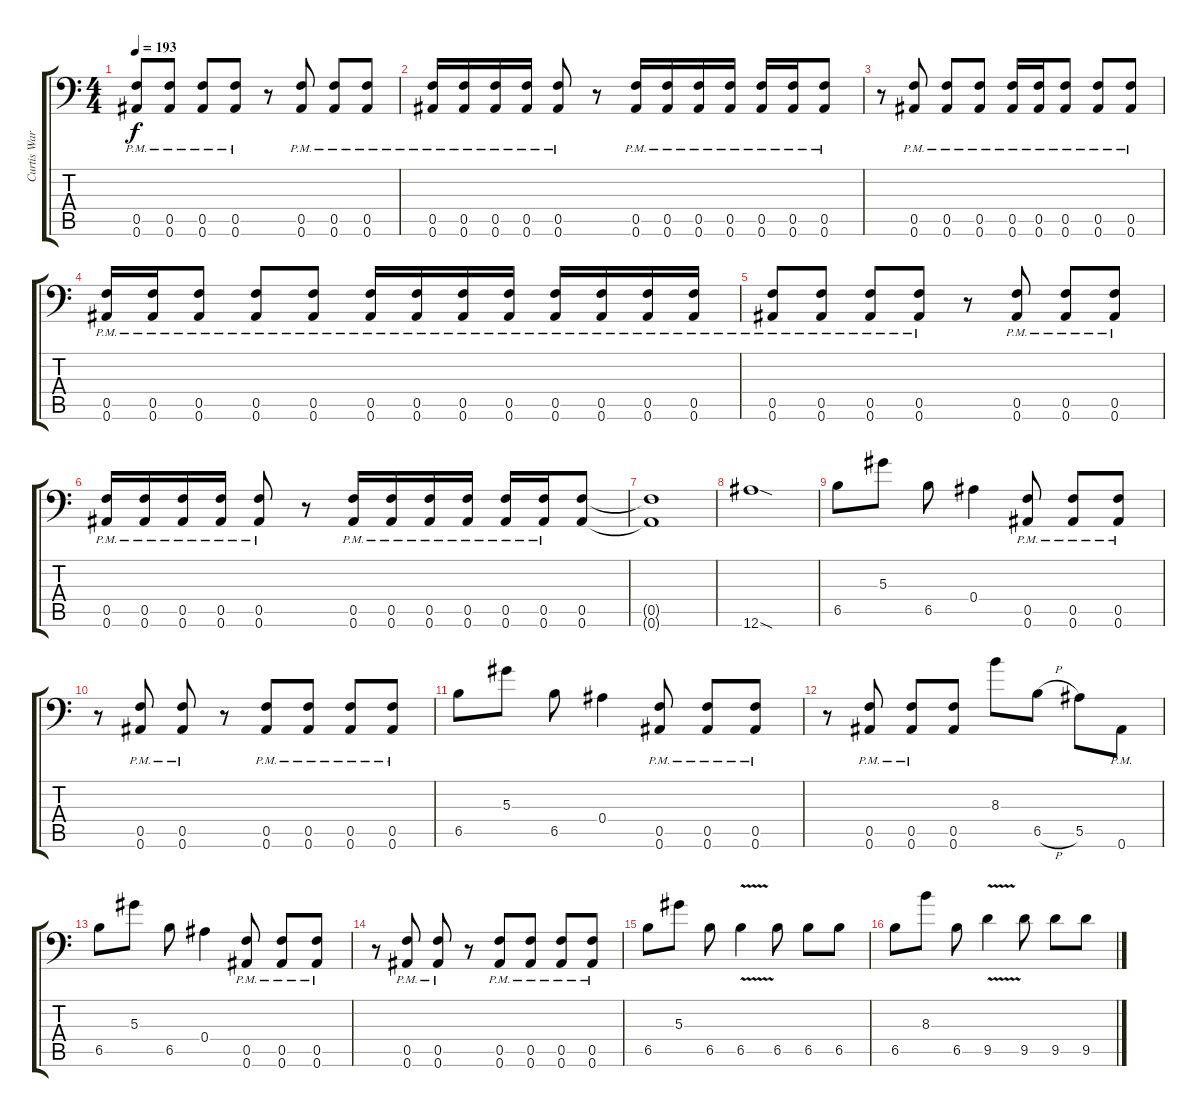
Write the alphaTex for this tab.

\track ("Curtis Ward" "Curtis War") {instrument distortionguitar}
\staff {score tabs}
\tuning (C4 G3 Eb3 Bb2 F2 Bb1) {hide}
\ts (4 4)
\tempo 193
\clef f4
\ks c
(0.5{pm} 0.6{pm}).8{dy f} (0.5{pm} 0.6{pm}).8 (0.5{pm} 0.6{pm}).8 (0.5{pm} 0.6{pm}).8 r.8 (0.5{pm} 0.6{pm}).8 (0.5{pm} 0.6{pm}).8 (0.5{pm} 0.6{pm}).8 |
(0.5{pm} 0.6{pm}).16 (0.5{pm} 0.6{pm}).16 (0.5{pm} 0.6{pm}).16 (0.5{pm} 0.6{pm}).16 (0.5{pm} 0.6{pm}).8 r.8 (0.5{pm} 0.6{pm}).16 (0.5{pm} 0.6{pm}).16 (0.5{pm} 0.6{pm}).16 (0.5{pm} 0.6{pm}).16 (0.5{pm} 0.6{pm}).16 (0.5{pm} 0.6{pm}).16 (0.5{pm} 0.6{pm}).8 |
r.8 (0.5{pm} 0.6{pm}).8 (0.5{pm} 0.6{pm}).8 (0.5{pm} 0.6{pm}).8 (0.5{pm} 0.6{pm}).16 (0.5{pm} 0.6{pm}).16 (0.5{pm} 0.6{pm}).8 (0.5{pm} 0.6{pm}).8 (0.5{pm} 0.6{pm}).8 |
(0.5{pm} 0.6{pm}).16 (0.5{pm} 0.6{pm}).16 (0.5{pm} 0.6{pm}).8 (0.5{pm} 0.6{pm}).8 (0.5{pm} 0.6{pm}).8 (0.5{pm} 0.6{pm}).16 (0.5{pm} 0.6{pm}).16 (0.5{pm} 0.6{pm}).16 (0.5{pm} 0.6{pm}).16 (0.5{pm} 0.6{pm}).16 (0.5{pm} 0.6{pm}).16 (0.5{pm} 0.6{pm}).16 (0.5{pm} 0.6{pm}).16 |
(0.5{pm} 0.6{pm}).8 (0.5{pm} 0.6{pm}).8 (0.5{pm} 0.6{pm}).8 (0.5{pm} 0.6{pm}).8 r.8 (0.5{pm} 0.6{pm}).8 (0.5{pm} 0.6{pm}).8 (0.5{pm} 0.6{pm}).8 |
(0.5{pm} 0.6{pm}).16 (0.5{pm} 0.6{pm}).16 (0.5{pm} 0.6{pm}).16 (0.5{pm} 0.6{pm}).16 (0.5{pm} 0.6{pm}).8 r.8 (0.5{pm} 0.6{pm}).16 (0.5{pm} 0.6{pm}).16 (0.5{pm} 0.6{pm}).16 (0.5{pm} 0.6{pm}).16 (0.5{pm} 0.6{pm}).16 (0.5{pm} 0.6{pm}).16 (0.5 0.6).8 |
(0.5{t} 0.6{t}).1 |
12.6{sod}.1 |
6.5.8 5.3.8 6.5.8 0.4.4 (0.5{pm} 0.6{pm}).8 (0.5{pm} 0.6{pm}).8 (0.5{pm} 0.6{pm}).8 |
r.8 (0.5{pm} 0.6{pm}).8 (0.5{pm} 0.6{pm}).8 r.8 (0.5{pm} 0.6{pm}).8 (0.5{pm} 0.6{pm}).8 (0.5{pm} 0.6{pm}).8 (0.5{pm} 0.6{pm}).8 |
6.5.8 5.3.8 6.5.8 0.4.4 (0.5{pm} 0.6{pm}).8 (0.5{pm} 0.6{pm}).8 (0.5{pm} 0.6{pm}).8 |
r.8 (0.5{pm} 0.6{pm}).8 (0.5{pm} 0.6{pm}).8 (0.5 0.6).8 8.3.8 6.5{h}.8 5.5.8 0.6{pm}.8 |
6.5.8 5.3.8 6.5.8 0.4.4 (0.5{pm} 0.6{pm}).8 (0.5{pm} 0.6{pm}).8 (0.5{pm} 0.6{pm}).8 |
r.8 (0.5{pm} 0.6{pm}).8 (0.5{pm} 0.6{pm}).8 r.8 (0.5{pm} 0.6{pm}).8 (0.5{pm} 0.6{pm}).8 (0.5{pm} 0.6{pm}).8 (0.5{pm} 0.6{pm}).8 |
6.5.8 5.3.8 6.5.8 6.5{v}.4 6.5.8 6.5.8 6.5.8 |
6.5.8 8.3.8 6.5.8 9.5{v}.4 9.5.8 9.5.8 9.5.8
